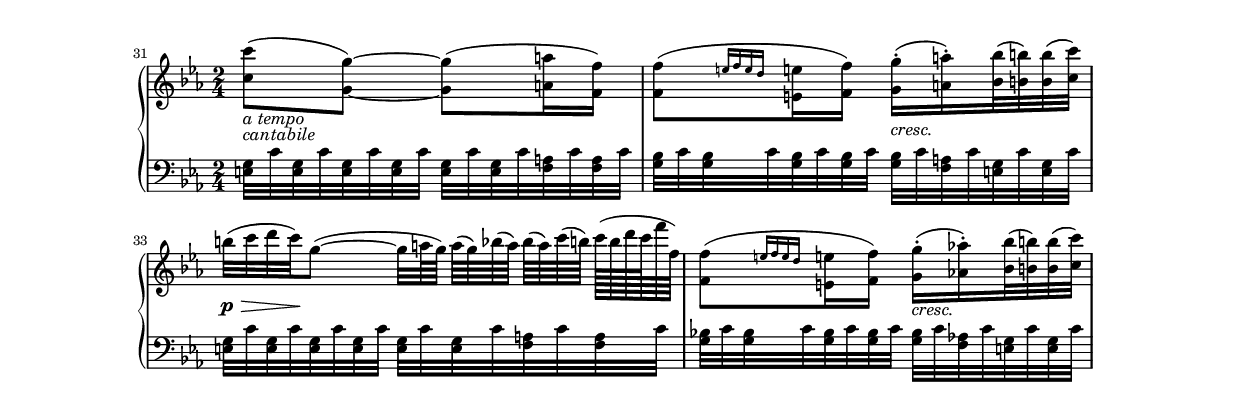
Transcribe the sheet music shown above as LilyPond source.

% DO NOT EDIT this file manually; it is automatically
% generated from Documentation/snippets/new
% Make any changes in Documentation/snippets/new/
% and then run scripts/auxiliar/makelsr.py
%
% This file is in the public domain.
%% Note: this file works from version 2.13.36
\version "2.13.36"
\include "english.ly"
#(set-global-staff-size 15)
\paper {
  line-width = 16\cm
  indent = 0\cm
}

% NR 1.2 Rhythms

\header {
  lsrtags = "headwords"
  texidoc = ""
  doctitle = "headword"
} % begin verbatim



% Beethoven, Op. 81a
% Piano sonata 26 - Das Lebewohl
% Movt II - Abwesenheit
% Measures 31 - 34

\layout {
  \context {
    \Score
    \override SpacingSpanner #'base-shortest-duration =
      #(ly:make-moment 1 40)
      %\override SpacingSpanner #'strict-grace-spacing = ##t
  }
}

\new PianoStaff <<

   % RH Staff
   \new Staff {
      \clef treble
      \key c \minor
      \time 2/4
      \set Score.currentBarNumber = #31

      <c''' c''>8 ( -\markup {
        \override #'(baseline-skip . 2) \italic \column {
          \line { a tempo }
          cantabile
        }
      }
      <g'' g'>8 )
      ~
      <g'' g'>8 (
      <a'' a'>16
      <f'' f'>16 )

      |

      \afterGrace
         <f'' f'>8 [ (
         {
            e''16 [
            f''16
            e''16
            d''16 ]
         }
      <e''! e'>16
      <f'' f'>16 ] )
      \once \override TextScript #'padding = #3.8
      <g'' g'>16 ( \staccato -\markup { \italic cresc. }
      <a'' a'>16 ) \staccato
      <bf'' bf'>32  (
      <b'' b'>32 )
      <b'' b'>32 (
      <c''' c''>32 )

      |

      \once \override DynamicLineSpanner #'padding = #2
      b''32 ( \p \>
      c'''32
      d'''32
      c'''32 ) \!
      g''8 (
      ~
      g''32 [
      a''64
      g''64 ) ]

      a''64 ( [
      g''64 )
      bf''64 (
      a''64 ) ]

      bf''64 ( [
      a''64 )
      c'''64 (
      b''64 ) ]

      c'''128 ( [
      b''128
      d'''128
      c'''128
      f'''64
      f''64 ) ]

      |

      \afterGrace
         <f'' f'>8 [ (
         {
            e''16 [
            f''16
            e''16
            d''16 ]
         }
      <e''! e'>16
      <f'' f'>16 ] )
      <g'' g'>16 ( \staccato -\markup { \italic cresc. }
      <af''! af'!>16 ) \staccato
      <bf'' bf'>32  (
      <b'' b'>32 )
      <b'' b'>32 (
      <c''' c''>32 )
   }

   % LH Staff
   \new Staff {
      \clef bass
      \key c \minor
      \time 2/4

      <g e>32
      c'32
      <g e>32
      c'32

      <g e>32
      c'32
      <g e>32
      c'32

      <g e>32
      c'32
      <g e>32
      c'32

      <a f>32
      c'32
      <a f>32
      c'32

      |

      <bf g>32
      c'32
      <bf g>32
      c'32

      <bf g>32
      c'32
      <bf g>32
      c'32

      <bf g>32
      c'32
      <a f>32
      c'32

      <g e>32
      c'32
      <g e>32
      c'32

      |

      <g e>32
      c'32
      <g e>32
      c'32

      <g e>32
      c'32
      <g e>32
      c'32

      <g e>32
      c'32
      <g e>32
      c'32

      <a f>32
      c'32
      <a f>32
      c'32

      |

      <bf! g>32
      c'32
      <bf g>32
      c'32

      <bf g>32
      c'32
      <bf g>32
      c'32

      <bf g>32
      c'32
      <af! f>32
      c'32

      <g e>32
      c'32
      <g e>32
      c'32
   }

>>
